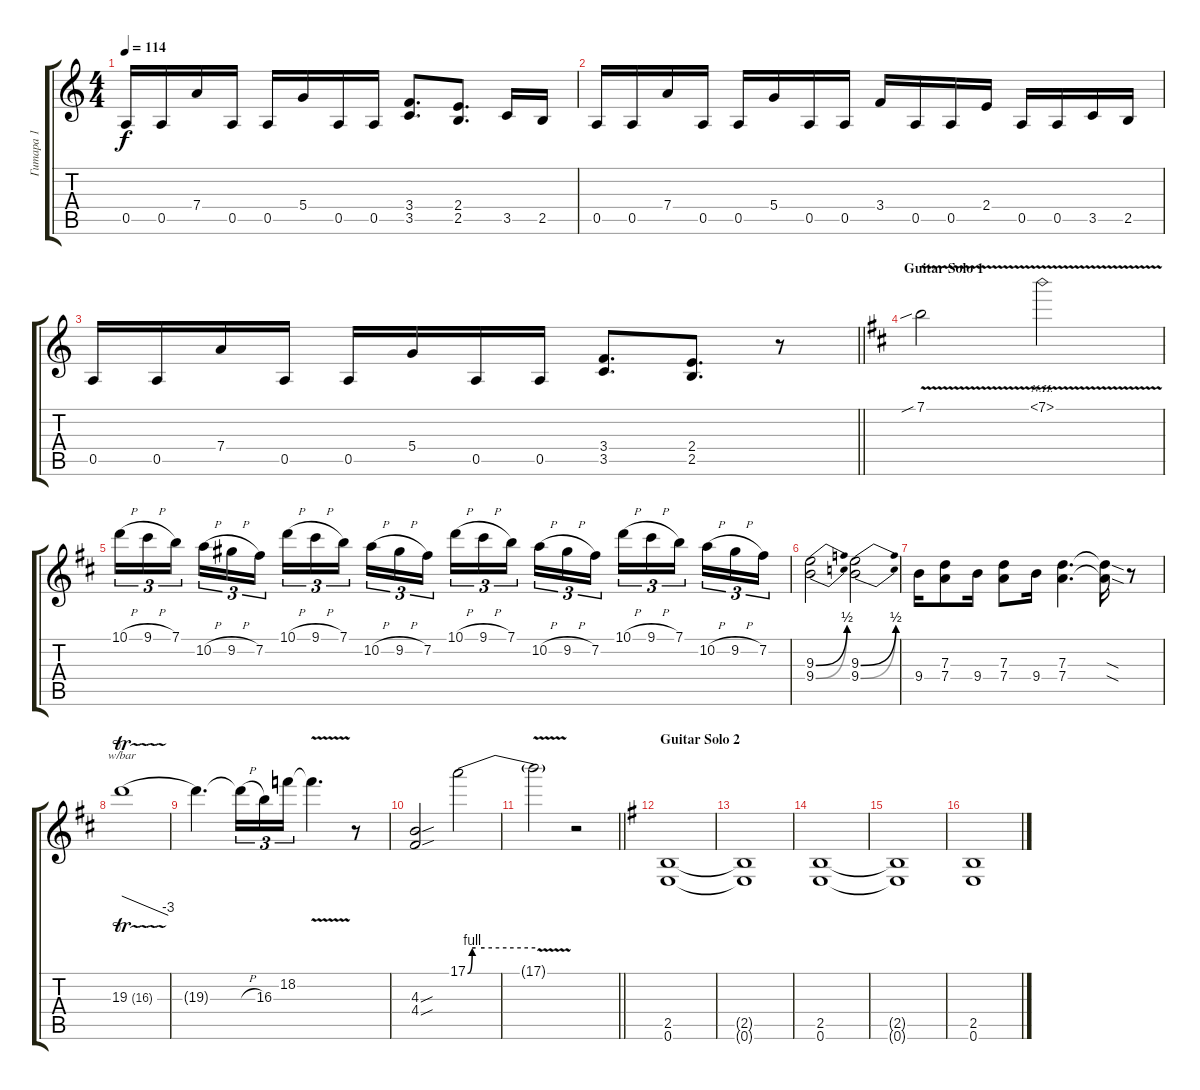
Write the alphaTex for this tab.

\track ("Гитара 1" "Гитара 1") {instrument distortionguitar}
\staff {score tabs}
\tuning (E4 B3 G3 D3 A2 E2) {hide}
\ts (4 4)
\tempo 114
\clef g2
\ks aminor
0.5.16{dy f} 0.5.16 7.4.16 0.5.16 0.5.16 5.4.16 0.5.16 0.5.16 (3.4 3.5).8{d} (2.4 2.5).8{d} 3.5.16 2.5.16 |
0.5.16 0.5.16 7.4.16 0.5.16 0.5.16 5.4.16 0.5.16 0.5.16 3.4.16 0.5.16 0.5.16 2.4.16 0.5.16 0.5.16 3.5.16 2.5.16 |
\barLineRight lightlight
0.5.16 0.5.16 7.4.16 0.5.16 0.5.16 5.4.16 0.5.16 0.5.16 (3.4 3.5).8{d} (2.4 2.5).8{d} r.8 |
\section ("" "Guitar Solo 1")
\ks bminor
7.1{v sib}.2 7.1{nh v}.2 |
10.1{h}.16{tu (3 2)} 9.1{h}.16{tu (3 2)} 7.1.16{tu (3 2) beam splitsecondary} 10.2{h}.16{tu (3 2)} 9.2{h}.16{tu (3 2)} 7.2.16{tu (3 2)} 10.1{h}.16{tu (3 2)} 9.1{h}.16{tu (3 2)} 7.1.16{tu (3 2) beam splitsecondary} 10.2{h}.16{tu (3 2)} 9.2{h}.16{tu (3 2)} 7.2.16{tu (3 2)} 10.1{h}.16{tu (3 2)} 9.1{h}.16{tu (3 2)} 7.1.16{tu (3 2) beam splitsecondary} 10.2{h}.16{tu (3 2)} 9.2{h}.16{tu (3 2)} 7.2.16{tu (3 2)} 10.1{h}.16{tu (3 2)} 9.1{h}.16{tu (3 2)} 7.1.16{tu (3 2) beam splitsecondary} 10.2{h}.16{tu (3 2)} 9.2{h}.16{tu (3 2)} 7.2.16{tu (3 2)} |
(9.3{be (bend 0 0 60 2)} 9.4{be (bend 0 0 60 2)}).2 (9.3{be (bend 0 0 60 2)} 9.4{be (bend 0 0 60 2)}).2 |
9.4.16 (7.3 7.4).8 9.4.16 (7.3 7.4).8 9.4.16 (7.3 7.4).4{d} (7.3{sod t} 7.4{sod t}).16 r.8 |
19.3{tr (16 32)}.1{tbe (dive default 0 0 60 -12)} |
19.3{t}.4{d} 19.3{h t}.16{tu (3 2)} 16.3.16{tu (3 2)} 18.2.16{tu (3 2)} 18.2{v t}.4{d} r.8 |
(4.3{sou} 4.4{sou}).2 17.1{be (custom 0 0 4 4 7 4 15 4 60 4)}.2 |
\barLineRight lightlight
17.1{v t}.2 r.2 |
\section ("" "Guitar Solo 2")
\ks eminor
(2.5 0.6).1 |
(2.5{t} 0.6{t}).1 |
(2.5 0.6).1 |
(2.5{t} 0.6{t}).1 |
(2.5 0.6).1
